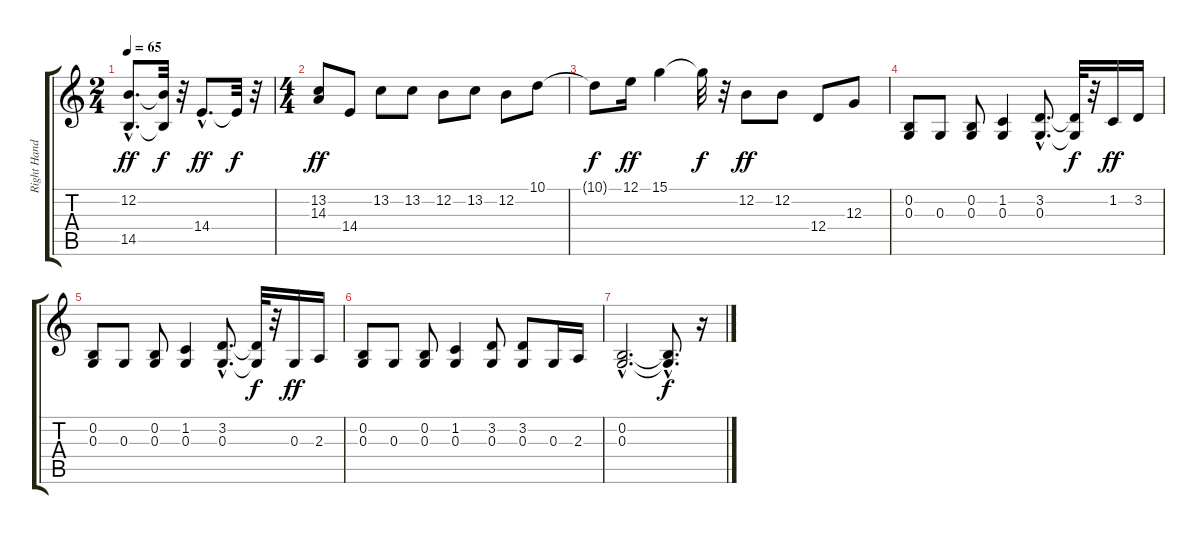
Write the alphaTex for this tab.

\track ("Right Hand" "Right Hand") {instrument acousticgrandpiano}
\staff {score tabs}
\tuning (E4 B3 G3 D3 A2 E2) {hide}
\ts (2 4)
\tempo 65
\clef g2
\ks c
(12.2{hac} 14.5{hac}).8{d dy ff} (12.2{t} 14.5{t}).32{dy f} r.32 14.4{hac}.8{d dy ff} 14.4{t}.32{dy f} r.32 |
\ts (4 4)
(13.2 14.3).8{dy ff} 14.4.8 13.2.8 13.2.8 12.2.8 13.2.8 12.2.8 10.1.8 |
10.1{t}.8{dy f} 12.1.16{dy ff} 15.1.4 15.1{t}.32{dy f} r.32 12.2.8{dy ff} 12.2.8 12.4.8 12.3.8 |
(0.2 0.3).8 0.3.8 (0.2 0.3).8 (1.2 0.3).4 (3.2{hac} 0.3{hac}).8{d} (3.2{t} 0.3{t}).32{dy f} r.32 1.2.16{dy ff} 3.2.16 |
(0.2 0.3).8 0.3.8 (0.2 0.3).8 (1.2 0.3).4 (3.2{hac} 0.3{hac}).8{d} (3.2{t} 0.3{t}).32{dy f} r.32 0.3.16{dy ff} 2.3.16 |
(0.2 0.3).8 0.3.8 (0.2 0.3).8 (1.2 0.3).4 (3.2 0.3).8 (3.2 0.3).8 0.3.16 2.3.16 |
(0.2{hac} 0.3{hac}).2{d} (0.2{hac t} 0.3{hac t}).8{d dy f} r.16
